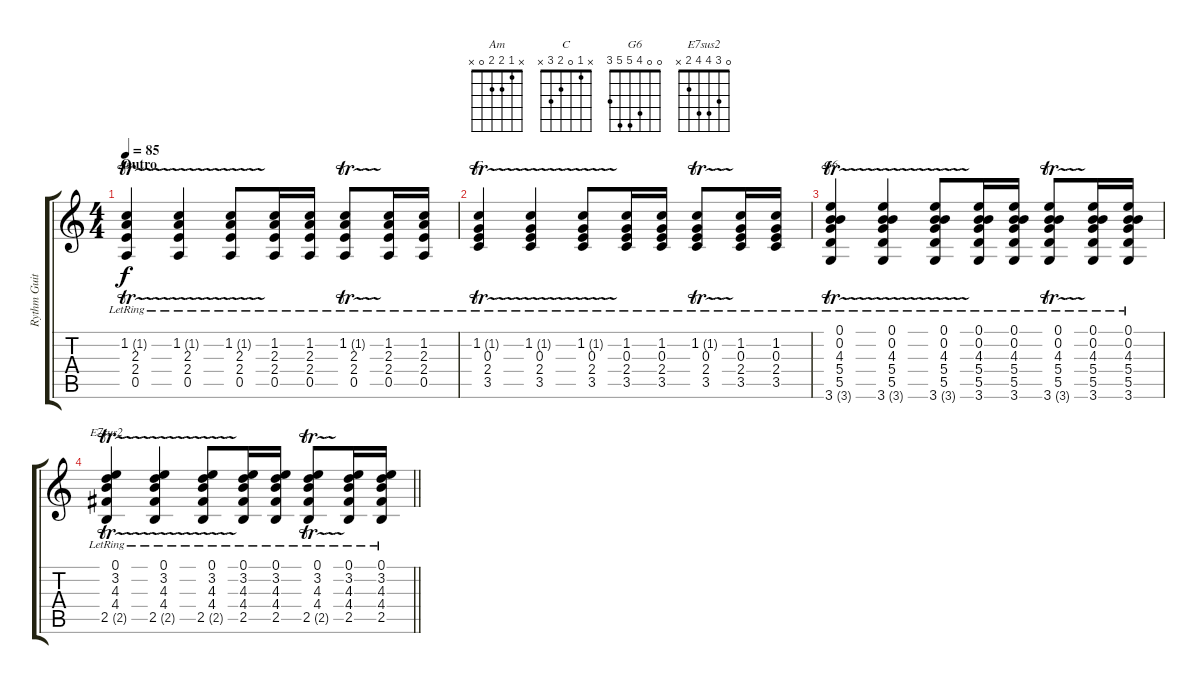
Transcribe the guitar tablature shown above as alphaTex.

\track ("Rythm Guitar" "Rythm Guit") {instrument acousticguitarsteel}
\staff {score tabs}
\tuning (E4 B3 G3 D3 A2 E2) {hide}
\chord ("Am" x 1 2 2 0 x)
\chord ("C" x 1 0 2 3 x)
\chord ("G6" 0 0 4 5 5 3)
\chord ("E7sus2" 0 3 4 4 2 x)
\ts (4 4)
\section ("" "Outro")
\tempo 85
\clef g2
\ks c
(1.2{tr (1 16) lr} 2.3{lr} 2.4{lr} 0.5{lr}).4{ch "Am" dy f} (1.2{tr (1 16) lr} 2.3{lr} 2.4{lr} 0.5{lr}).4 (1.2{tr (1 16) lr} 2.3{lr} 2.4{lr} 0.5{lr}).8 (1.2{lr} 2.3{lr} 2.4{lr} 0.5{lr}).16 (1.2{lr} 2.3{lr} 2.4{lr} 0.5{lr}).16 (1.2{tr (1 16) lr} 2.3{lr} 2.4{lr} 0.5{lr}).8 (1.2{lr} 2.3{lr} 2.4{lr} 0.5{lr}).16 (1.2{lr} 2.3{lr} 2.4{lr} 0.5{lr}).16 |
(1.2{tr (1 16) lr} 0.3{lr} 2.4{lr} 3.5{lr}).4{ch "C"} (1.2{tr (1 16) lr} 0.3{lr} 2.4{lr} 3.5{lr}).4 (1.2{tr (1 16) lr} 0.3{lr} 2.4{lr} 3.5{lr}).8 (1.2{lr} 0.3{lr} 2.4{lr} 3.5{lr}).16 (1.2{lr} 0.3{lr} 2.4{lr} 3.5{lr}).16 (1.2{tr (1 16) lr} 0.3{lr} 2.4{lr} 3.5{lr}).8 (1.2{lr} 0.3{lr} 2.4{lr} 3.5{lr}).16 (1.2{lr} 0.3{lr} 2.4{lr} 3.5{lr}).16 |
(0.1{lr} 0.2{lr} 4.3{lr} 5.4{lr} 5.5{lr} 3.6{tr (3 16) lr}).4{ch "G6"} (0.1{lr} 0.2{lr} 4.3{lr} 5.4{lr} 5.5{lr} 3.6{tr (3 16) lr}).4 (0.1{lr} 0.2{lr} 4.3{lr} 5.4{lr} 5.5{lr} 3.6{tr (3 16) lr}).8 (0.1{lr} 0.2{lr} 4.3{lr} 5.4{lr} 5.5{lr} 3.6{lr}).16 (0.1{lr} 0.2{lr} 4.3{lr} 5.4{lr} 5.5{lr} 3.6{lr}).16 (0.1{lr} 0.2{lr} 4.3{lr} 5.4{lr} 5.5{lr} 3.6{tr (3 16) lr}).8 (0.1{lr} 0.2{lr} 4.3{lr} 5.4{lr} 5.5{lr} 3.6{lr}).16 (0.1{lr} 0.2{lr} 4.3{lr} 5.4{lr} 5.5{lr} 3.6{lr}).16 |
\barLineRight lightlight
(0.1{lr} 3.2{lr} 4.3{lr} 4.4{lr} 2.5{tr (2 16) lr}).4{ch "E7sus2"} (0.1{lr} 3.2{lr} 4.3{lr} 4.4{lr} 2.5{tr (2 16) lr}).4 (0.1{lr} 3.2{lr} 4.3{lr} 4.4{lr} 2.5{tr (2 16) lr}).8 (0.1{lr} 3.2{lr} 4.3{lr} 4.4{lr} 2.5{lr}).16 (0.1{lr} 3.2{lr} 4.3{lr} 4.4{lr} 2.5{lr}).16 (0.1{lr} 3.2{lr} 4.3{lr} 4.4{lr} 2.5{tr (2 16) lr}).8 (0.1{lr} 3.2{lr} 4.3{lr} 4.4{lr} 2.5{lr}).16 (0.1{lr} 3.2{lr} 4.3{lr} 4.4{lr} 2.5{lr}).16
